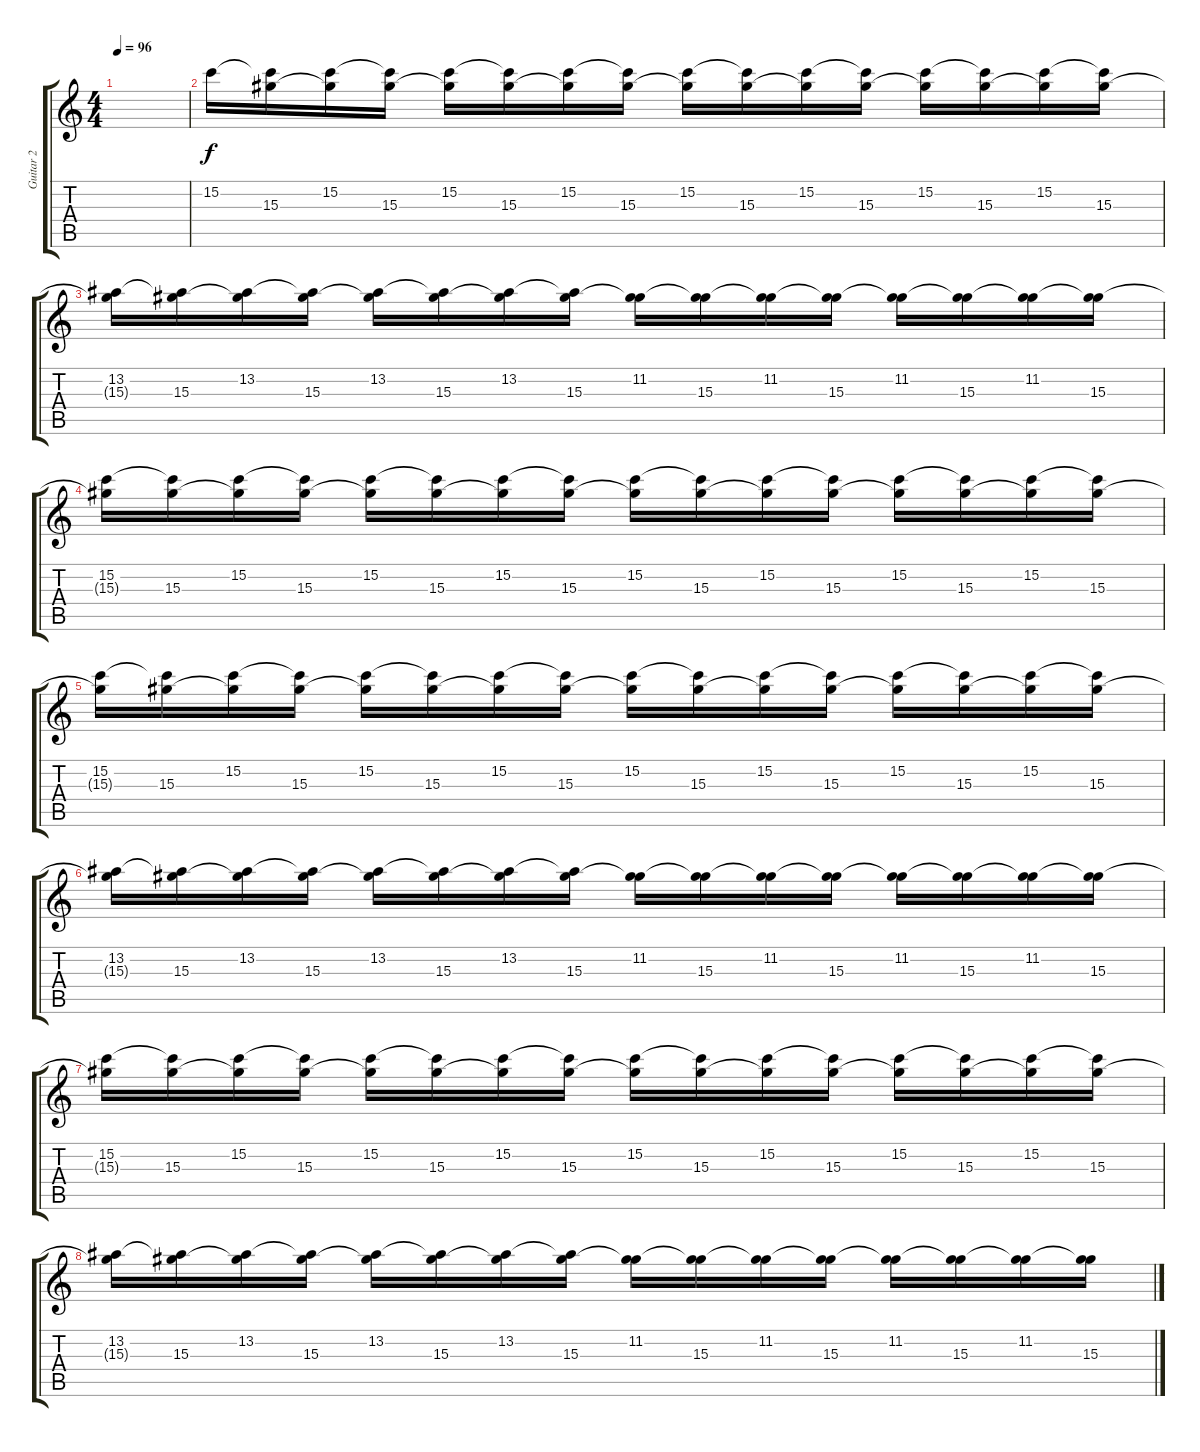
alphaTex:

\track ("Guitar 2" "Guitar 2") {instrument electricguitarjazz}
\staff {score tabs}
\tuning (D4 A3 F3 C3 G2 C2) {hide}
\ts (4 4)
\tempo 96
\clef g2
\ks c
|
15.2.16{volume 3} (15.2{t} 15.3).16 (15.2 15.3{t}).16 (15.2{t} 15.3).16 (15.2 15.3{t}).16 (15.2{t} 15.3).16 (15.2 15.3{t}).16 (15.2{t} 15.3).16 (15.2 15.3{t}).16{volume 4} (15.2{t} 15.3).16 (15.2 15.3{t}).16 (15.2{t} 15.3).16 (15.2 15.3{t}).16 (15.2{t} 15.3).16 (15.2 15.3{t}).16 (15.2{t} 15.3).16 |
(13.2 15.3{t}).16{volume 5} (13.2{t} 15.3).16 (13.2 15.3{t}).16 (13.2{t} 15.3).16 (13.2 15.3{t}).16 (13.2{t} 15.3).16 (13.2 15.3{t}).16 (13.2{t} 15.3).16 (11.2 15.3{t}).16{volume 6} (11.2{t} 15.3).16 (11.2 15.3{t}).16 (11.2{t} 15.3).16 (11.2 15.3{t}).16 (11.2{t} 15.3).16 (11.2 15.3{t}).16 (11.2{t} 15.3).16 |
(15.2 15.3{t}).16{volume 7} (15.2{t} 15.3).16 (15.2 15.3{t}).16 (15.2{t} 15.3).16 (15.2 15.3{t}).16 (15.2{t} 15.3).16 (15.2 15.3{t}).16 (15.2{t} 15.3).16 (15.2 15.3{t}).16{volume 8} (15.2{t} 15.3).16 (15.2 15.3{t}).16 (15.2{t} 15.3).16 (15.2 15.3{t}).16 (15.2{t} 15.3).16 (15.2 15.3{t}).16 (15.2{t} 15.3).16 |
(15.2 15.3{t}).16{volume 9} (15.2{t} 15.3).16 (15.2 15.3{t}).16 (15.2{t} 15.3).16 (15.2 15.3{t}).16 (15.2{t} 15.3).16 (15.2 15.3{t}).16 (15.2{t} 15.3).16 (15.2 15.3{t}).16{volume 10} (15.2{t} 15.3).16 (15.2 15.3{t}).16 (15.2{t} 15.3).16 (15.2 15.3{t}).16 (15.2{t} 15.3).16 (15.2 15.3{t}).16 (15.2{t} 15.3).16 |
(13.2 15.3{t}).16{volume 11} (13.2{t} 15.3).16 (13.2 15.3{t}).16 (13.2{t} 15.3).16 (13.2 15.3{t}).16 (13.2{t} 15.3).16 (13.2 15.3{t}).16 (13.2{t} 15.3).16 (11.2 15.3{t}).16 (11.2{t} 15.3).16 (11.2 15.3{t}).16 (11.2{t} 15.3).16 (11.2 15.3{t}).16 (11.2{t} 15.3).16 (11.2 15.3{t}).16 (11.2{t} 15.3).16 |
(15.2 15.3{t}).16 (15.2{t} 15.3).16 (15.2 15.3{t}).16 (15.2{t} 15.3).16 (15.2 15.3{t}).16 (15.2{t} 15.3).16 (15.2 15.3{t}).16 (15.2{t} 15.3).16 (15.2 15.3{t}).16 (15.2{t} 15.3).16 (15.2 15.3{t}).16 (15.2{t} 15.3).16 (15.2 15.3{t}).16 (15.2{t} 15.3).16 (15.2 15.3{t}).16 (15.2{t} 15.3).16 |
(13.2 15.3{t}).16 (13.2{t} 15.3).16 (13.2 15.3{t}).16 (13.2{t} 15.3).16 (13.2 15.3{t}).16 (13.2{t} 15.3).16 (13.2 15.3{t}).16 (13.2{t} 15.3).16 (11.2 15.3{t}).16 (11.2{t} 15.3).16 (11.2 15.3{t}).16 (11.2{t} 15.3).16 (11.2 15.3{t}).16 (11.2{t} 15.3).16 (11.2 15.3{t}).16 (11.2{t} 15.3).16
